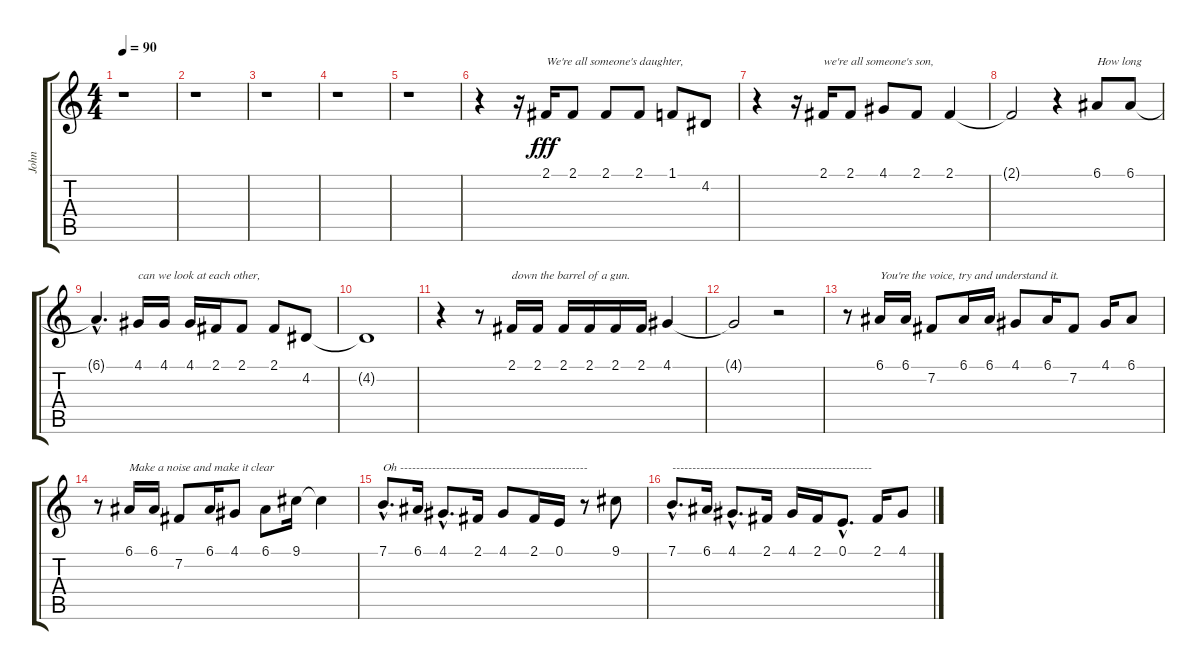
\track ("John" "John") {instrument frenchhorn}
\staff {score tabs}
\tuning (E4 B3 G3 D3 A2 E2) {hide}
\ts (4 4)
\tempo 90
\clef g2
\ks c
r.1{dy fff} |
r.1 |
r.1 |
r.1 |
r.1 |
r.4 r.16 2.1.16{txt "We're all someone's daughter,"} 2.1.8 2.1.8 2.1.8 1.1.8 4.2.8 |
r.4 r.16 2.1.16{txt "we're all someone's son,"} 2.1.8 4.1.8 2.1.8 2.1.4 |
2.1{t}.2 r.4 6.1.8{txt "How long"} 6.1.8 |
6.1{hac t}.4{d} 4.1.16{txt "can we look at each other,"} 4.1.16 4.1.16 2.1.16 2.1.8 2.1.8 4.2.8 |
4.2{t}.1 |
r.4 r.8 2.1.16{txt "down the barrel of a gun."} 2.1.16 2.1.16 2.1.16 2.1.16 2.1.16 4.1.4 |
4.1{t}.2 r.2 |
r.8 6.1.16{txt "You're the voice, try and understand it."} 6.1.16 7.2.8 6.1.16 6.1.16 4.1.8 6.1.16 7.2.8 4.1.16 6.1.8 |
r.8 6.1.16{txt "Make a noise and make it clear"} 6.1.16 7.2.8 6.1.16 4.1.8 6.1.8 9.1.16 9.1{t}.4 |
7.1{hac}.8{d txt "Oh -----------------------------------------------"} 6.1.16 4.1{hac}.8{d} 2.1.16 4.1.8 2.1.16 0.1.16 r.8 9.1.8 |
7.1{hac}.8{d txt "--------------------------------------------------"} 6.1.16 4.1{hac}.8{d} 2.1.16 4.1.16 2.1.16 0.1{hac}.8{d} 2.1.16 4.1.8
